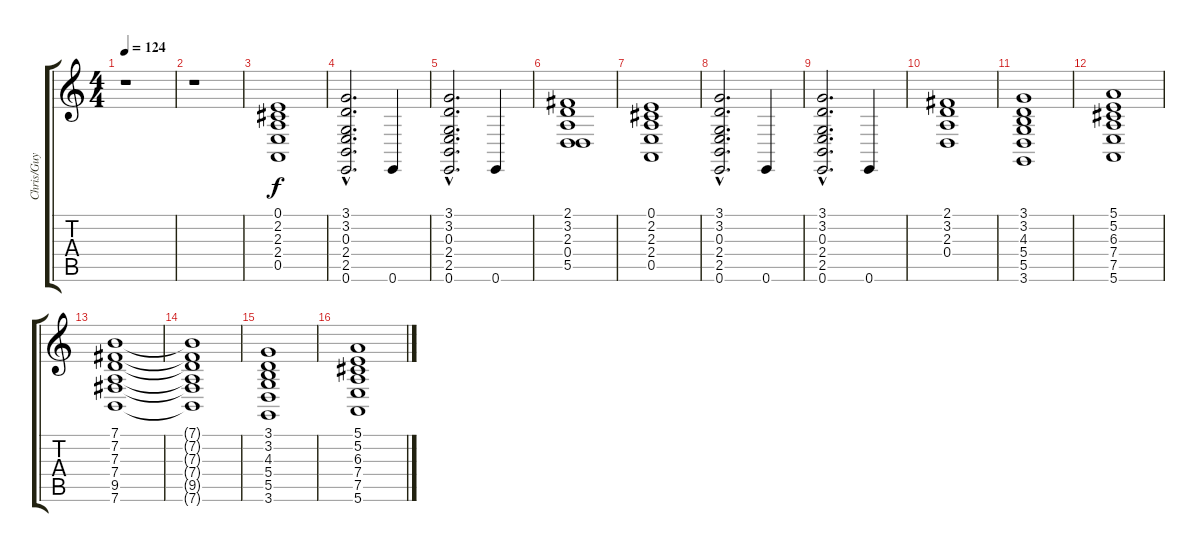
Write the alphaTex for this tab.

\track ("Chris/Guy (piano)" "Chris/Guy ") {instrument acousticgrandpiano}
\staff {score tabs}
\tuning (E4 B3 G3 D3 A2 E2) {hide}
\ts (4 4)
\tempo 124
\clef g2
\ks c
r.1{dy f} |
r.1 |
(0.1 2.2 2.3 2.4 0.5).1 |
(3.1{hac} 3.2{hac} 0.3{hac} 2.4{hac} 2.5{hac} 0.6{hac}).2{d} 0.6.4 |
(3.1{hac} 3.2{hac} 0.3{hac} 2.4{hac} 2.5{hac} 0.6{hac}).2{d} 0.6.4 |
(2.1 3.2 2.3 0.4 5.5).1 |
(0.1 2.2 2.3 2.4 0.5).1 |
(3.1{hac} 3.2{hac} 0.3{hac} 2.4{hac} 2.5{hac} 0.6{hac}).2{d} 0.6.4 |
(3.1{hac} 3.2{hac} 0.3{hac} 2.4{hac} 2.5{hac} 0.6{hac}).2{d} 0.6.4 |
(2.1 3.2 2.3 0.4).1 |
(3.1 3.2 4.3 5.4 5.5 3.6).1 |
(5.1 5.2 6.3 7.4 7.5 5.6).1 |
(7.1 7.2 7.3 7.4 9.5 7.6).1 |
(7.1{t} 7.2{t} 7.3{t} 7.4{t} 9.5{t} 7.6{t}).1 |
(3.1 3.2 4.3 5.4 5.5 3.6).1 |
(5.1 5.2 6.3 7.4 7.5 5.6).1
